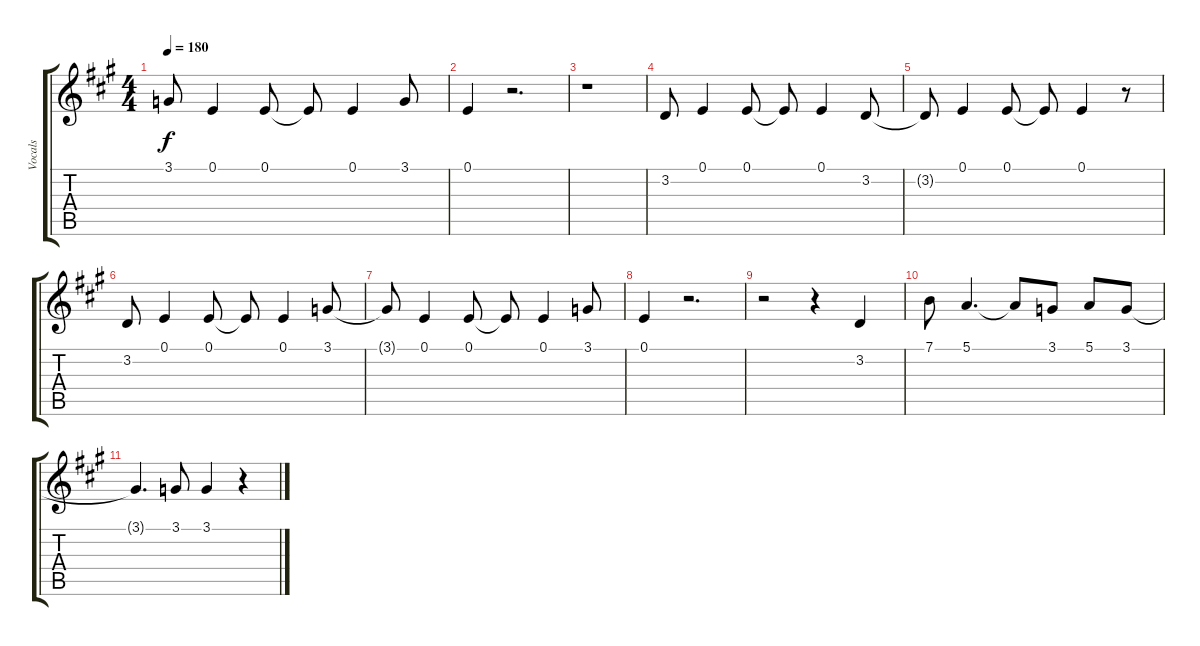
\track ("Vocals" "Vocals") {instrument stringensemble1}
\staff {score tabs}
\tuning (E4 B3 G3 D3 A2 E2) {hide}
\ts (4 4)
\tempo 180
\clef g2
\ks f#minor
3.1{t}.8{dy f} 0.1.4 0.1.8 0.1{t}.8 0.1.4 3.1.8 |
0.1.4 r.2{d} |
r.1 |
3.2.8 0.1.4 0.1.8 0.1{t}.8 0.1.4 3.2.8 |
3.2{t}.8 0.1.4 0.1.8 0.1{t}.8 0.1.4 r.8 |
3.2.8 0.1.4 0.1.8 0.1{t}.8 0.1.4 3.1.8 |
3.1{t}.8 0.1.4 0.1.8 0.1{t}.8 0.1.4 3.1.8 |
0.1.4 r.2{d} |
r.2 r.4 3.2.4 |
7.1.8 5.1.4{d} 5.1{t}.8 3.1.8 5.1.8 3.1.8 |
3.1{t}.4{d} 3.1.8 3.1.4 r.4
